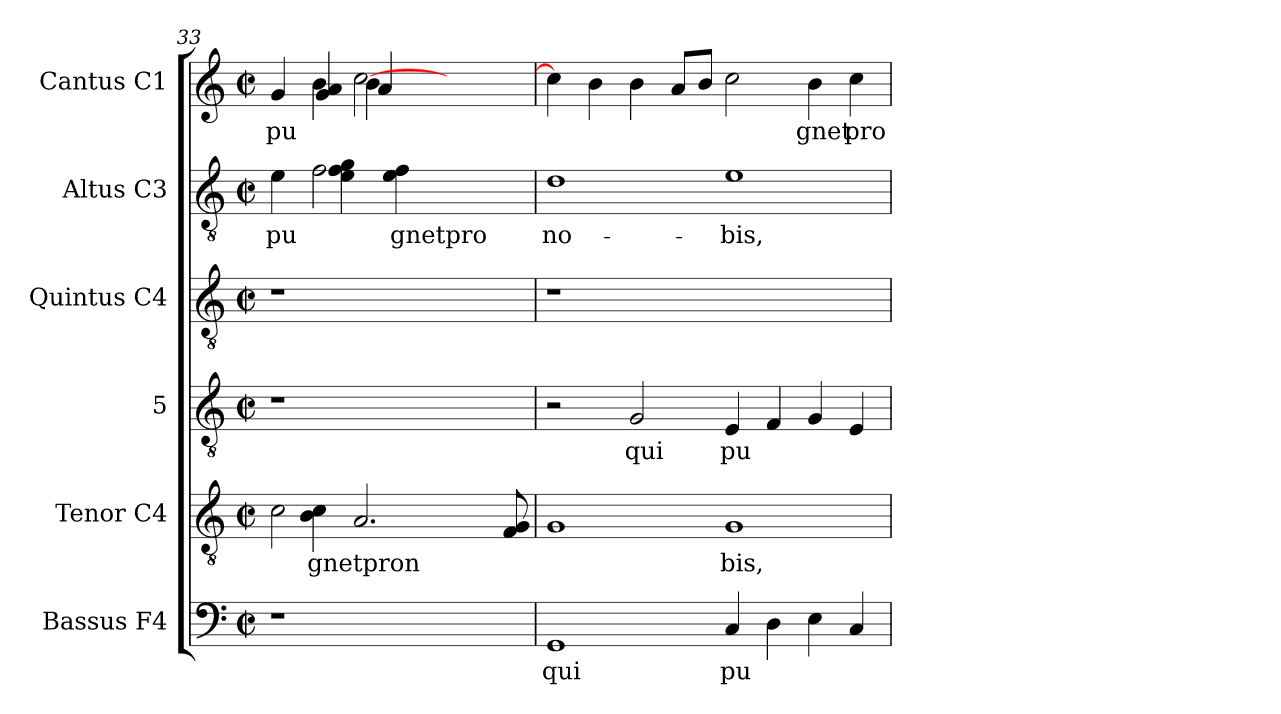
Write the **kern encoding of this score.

**kern	**text	**kern	**text	**kern	**text	**kern	**kern	**text	**kern	**text
*part6	*part6	*part5	*part5	*part4	*part4	*part3	*part2	*part2	*part1	*part1
*staff6	*staff6	*staff5	*staff5	*staff4	*staff4	*staff3	*staff2	*staff2	*staff1	*staff1
*I"Bassus  F4	*	*I"Tenor  C4	*	*I"5	*	*I"Quintus  C4	*I"Altus  C3	*	*I"Cantus  C1	*
*I'B	*	*I'T	*	*	*	*	*I'A	*	*I'C	*
*clefF4	*	*clefGv2	*	*clefGv2	*	*clefGv2	*clefGv2	*	*clefG2	*
*k[]	*	*k[]	*	*k[]	*	*k[]	*k[]	*	*k[]	*
*C:	*	*C:	*	*C:	*	*C:	*C:	*	*C:	*
*M2/2	*	*M2/2	*	*M2/2	*	*M2/2	*M2/2	*	*M2/2	*
*met(c|)	*	*met(c|)	*	*met(c|)	*	*met(c|)	*met(c|)	*	*met(c|)	*
=33	=33	=33	=33	=33	=33	=33	=33	=33	=33	=33
*	*	*^	*	*	*	*	*	*	*	*
!	!	!	!	!	!	!	!	!	!LO:LY:b:cj	!	!LO:LY:b:cj
*	*	*	*	*	*	*	*	*^	*	*^	*
*	*	*	*	*	*	*	*	*	*	*	*	*^	*
1r	.	2c\	4ryy	.	1r	.	1r	4e\	4ryy	pu-	4g/	4ryy	2ryy	pu-
!	!	!	!	!LO:LY:b:cj	!	!	!	!	!	!LO:LY:b:cj	!	!	!	!LO:LY:b:cj
.	.	.	4c\ 4B\	-gnetpron	.	.	.	2f\	4g\ 4f\ 4e\	--	4b\	4a/ 4g/	.	--
!	!	!	!	!	!	!	!	!	!	!	!	!	!	!LO:LY:b:cj
.	.	2.A/	2..ryy	.	.	.	.	.	4.ryy	.	[>2cc\	4b\	4a/	--
!	!	!	!	!	!	!	!	!	!	!LO:LY:b:cj	!	!	!	!
.	.	.	.	.	.	.	.	4e\ 4f\	.	-gnetpro	.	4.ryy	4.ryy	.
.	.	.	.	.	.	.	.	.	2ryy	.	.	.	.	.
4.ryy	.	.	.	.	4.ryy	.	4.ryy	4.ryy	.	.	4.ryy	.	.	.
.	.	.	.	.	.	.	.	.	.	.	.	4ryy	4ryy	.
!	!	!	!	!LO:LY:b:cj	!	!	!	!	!	!	!	!	!	!
.	.	8G/ 8F/	.	.	.	.	.	.	.	.	.	.	.	.
*	*	*	*	*	*	*	*	*v	*v	*	*	*	*	*
*	*	*v	*v	*	*	*	*	*	*	*v	*v	*v	*
=34	=34	=34	=34	=34	=34	=34	=34	=34	=34	=34
!	!LO:LY:b:cj	!	!LO:LY:b:cj	!	!	!	!	!LO:LY:b:cj	!	!LO:LY:b:cj
1GG	qui	1G	-	2r	.	1r	1d	no-	4cc\]	--
!	!	!	!	!	!	!	!	!	!	!LO:LY:b:cj
.	.	.	.	.	.	.	.	.	4b\	--
!	!	!	!	!	!LO:LY:b:cj	!	!	!	!	!LO:LY:b:cj
.	.	.	.	2G/	qui	.	.	.	4b\	--
!	!	!	!	!	!	!	!	!	!	!LO:LY:b:cj
.	.	.	.	.	.	.	.	.	8a/L	--
!	!	!	!	!	!	!	!	!	!	!LO:LY:b:cj
.	.	.	.	.	.	.	.	.	8b/J	--
!	!LO:LY:b:cj	!	!LO:LY:b:cj	!	!LO:LY:b:cj	!	!	!LO:LY:b:cj	!	!LO:LY:b:cj
4C/	pu-	1G	-bis,	4E/	pu-	1ryy	1e	-bis,	2cc\	--
!	!LO:LY:b:cj	!	!	!	!LO:LY:b:cj	!	!	!	!	!
4D\	--	.	.	4F/	--	.	.	.	.	.
!	!LO:LY:b:cj	!	!	!	!LO:LY:b:cj	!	!	!	!	!LO:LY:b:cj
4E\	--	.	.	4G/	--	.	.	.	4b\	-gnet
!	!LO:LY:b:cj	!	!	!	!LO:LY:b:cj	!	!	!	!	!LO:LY:b:cj
4C/	--	.	.	4E/	--	.	.	.	4cc\	pro
=	=	=	=	=	=	=	=	=	=	=
*-	*-	*-	*-	*-	*-	*-	*-	*-	*-	*-
